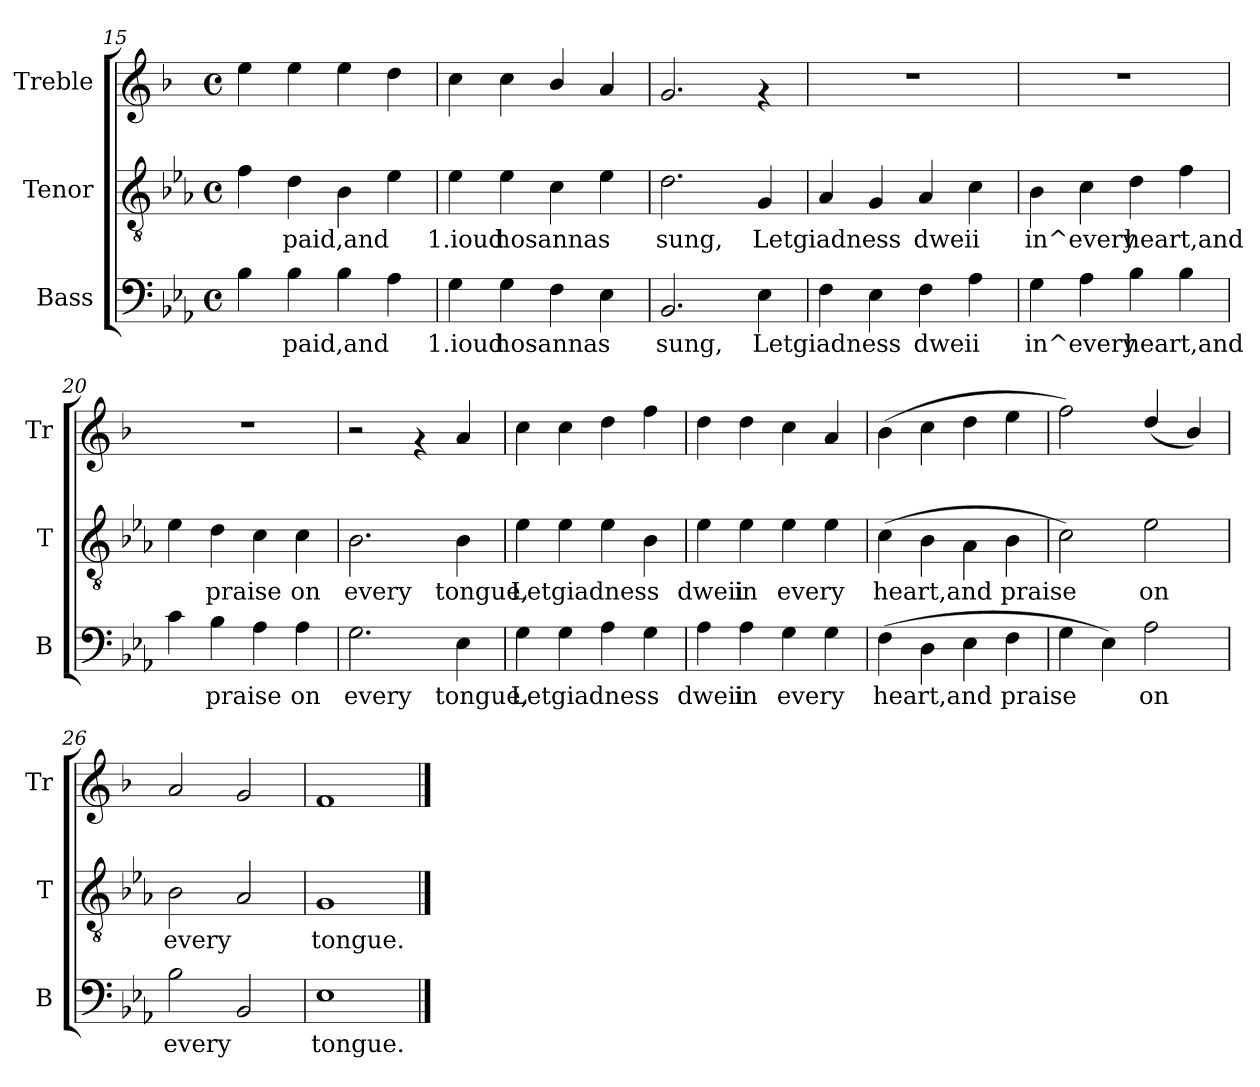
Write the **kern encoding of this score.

**kern	**text	**kern	**text	**kern
*part3	*part3	*part2	*part2	*part1
*staff3	*staff3	*staff2	*staff2	*staff1
*I"Bass	*	*I"Tenor	*	*I"Treble
*I'B	*	*I'T	*	*I'Tr
*clefF4	*	*clefGv2	*	*clefG2
*	*	*	*	*ITrd1c2
*k[b-e-a-]	*	*k[b-e-a-]	*	*k[b-e-a-]
*E-:	*	*E-:	*	*E-:
*M4/4	*	*M4/4	*	*M4/4
*met(c)	*	*met(c)	*	*met(c)
=15	=15	=15	=15	=15
!	!LO:LY:a:cj	!	!LO:LY:b:cj	!
4B-\	.	4f\	.	4dd>\
!	!LO:LY:a:cj	!	!LO:LY:b:cj	!
4B-\	paid,and	4d\	paid,and	4dd\
!	!LO:LY:a:cj	!	!LO:LY:b:cj	!
4B-\	.	4B-\	.	4dd\
!	!LO:LY:a:cj	!	!LO:LY:b:cj	!
4A-\	.	4e-\	.	4cc\
!!LO:LB:g=z
=16	=16	=16	=16	=16
!	!LO:LY:a:cj	!	!LO:LY:b:cj	!
4G\	1.ioud	4e-\	1.ioud	4b-\
!	!LO:LY:a:cj	!	!LO:LY:b:cj	!
4G\	hosannas	4e-\	hosannas	4b-\
!	!LO:LY:a:cj	!	!LO:LY:b:cj	!
4F\	.	4c\	.	4a-/
!	!LO:LY:a:cj	!	!LO:LY:b:cj	!
4E-\	.	4e-\	.	4g/
=17	=17	=17	=17	=17
!	!LO:LY:a:cj	!	!LO:LY:b:cj	!
2.BB-/	sung,	2.d\	sung,	2.f/
!	!LO:LY:a:cj	!	!LO:LY:b:cj	!
4E-\	Letgiadness	4G/	Letgiadness	4rf
=18	=18	=18	=18	=18
!	!LO:LY:a:cj	!	!LO:LY:b:cj	!
4F\	.	4A-/	.	1r
!	!LO:LY:a:cj	!	!LO:LY:b:cj	!
4E-\	.	4G/	.	.
!	!LO:LY:a:cj	!	!LO:LY:b:cj	!
4F\	dweii	4A-/	dweii	.
!	!LO:LY:a:cj	!	!LO:LY:b:cj	!
4A-\	.	4c\	.	.
=19	=19	=19	=19	=19
!	!LO:LY:a:cj	!	!LO:LY:b:cj	!
4G\	in^every	4B-\	in^every	1r
!	!LO:LY:a:cj	!	!LO:LY:b:cj	!
4A-\	.	4c\	.	.
!	!LO:LY:a:cj	!	!LO:LY:b:cj	!
4B-\	heart,and	4d\	heart,and	.
!	!LO:LY:a:cj	!	!LO:LY:b:cj	!
4B-\	.	4f\	.	.
=20	=20	=20	=20	=20
!	!LO:LY:a:cj	!	!LO:LY:b:cj	!
4c\	.	4e-\	.	1r
!	!LO:LY:a:cj	!	!LO:LY:b:cj	!
4B-\	praise	4d\	praise	.
!	!LO:LY:a:cj	!	!LO:LY:b:cj	!
4A-\	.	4c\	.	.
!	!LO:LY:a:cj	!	!LO:LY:b:cj	!
4A-\	on	4c\	on	.
=21	=21	=21	=21	=21
!	!LO:LY:a:cj	!	!LO:LY:b:cj	!
2.G\	every	2.B-\	every	2r
.	.	.	.	4rf
!	!LO:LY:a:cj	!	!LO:LY:b:cj	!
4E-\	tongue,	4B-\	tongue,	4g/
=22	=22	=22	=22	=22
!	!LO:LY:a:cj	!	!LO:LY:b:cj	!
4G\	Letgiadness	4e-\	Letgiadness	4b-\
!	!LO:LY:a:cj	!	!LO:LY:b:cj	!
4G\	.	4e-\	.	4b-\
!	!LO:LY:a:cj	!	!LO:LY:b:cj	!
4A-\	.	4e-\	.	4cc\
!	!LO:LY:a:cj	!	!LO:LY:b:cj	!
4G\	.	4B-\	.	4ee-\
=23	=23	=23	=23	=23
!	!LO:LY:a:cj	!	!LO:LY:b:cj	!
4A-\	dweii	4e-\	dweii	4cc\
!	!LO:LY:a:cj	!	!LO:LY:b:cj	!
4A-\	in	4e-\	in	4cc\
!	!LO:LY:a:cj	!	!LO:LY:b:cj	!
4G\	every	4e-\	every	4b-\
!	!LO:LY:a:cj	!	!LO:LY:b:cj	!
4G\	.	4e-\	.	4g/
=24	=24	=24	=24	=24
!	!LO:LY:a:cj	!	!LO:LY:b:cj	!
(>4F\	heart,and	(>4c\	heart,and	(>4a-\
!	!LO:LY:a:cj	!	!LO:LY:b:cj	!
4D\	.	4B-\	.	4b-\
!	!LO:LY:a:cj	!	!LO:LY:b:cj	!
4E-\	.	4A-\	.	4cc\
!	!LO:LY:a:cj	!	!LO:LY:b:cj	!
4F\	praise	4B-\	praise	4dd\
=25	=25	=25	=25	=25
!	!LO:LY:a:cj	!	!LO:LY:b:cj	!
4G\	.	2c\)	.	2ee-\)
!	!LO:LY:a:cj	!	!	!
4E-\)	.	.	.	.
!	!LO:LY:a:cj	!	!LO:LY:b:cj	!
2A-\	on	2e-\	on	(<4cc/
.	.	.	.	4a-/)
=26	=26	=26	=26	=26
!	!LO:LY:a:cj	!	!LO:LY:b:cj	!
2B-\	every	2B-\	every	2g/
!	!LO:LY:a:cj	!	!LO:LY:b:cj	!
2BB-/	.	2A-/	.	2f/
=27	=27	=27	=27	=27
!	!LO:LY:a:cj	!	!LO:LY:b:cj	!
1E-	tongue.	1G	tongue.	1e-
==	==	==	==	==
*-	*-	*-	*-	*-
